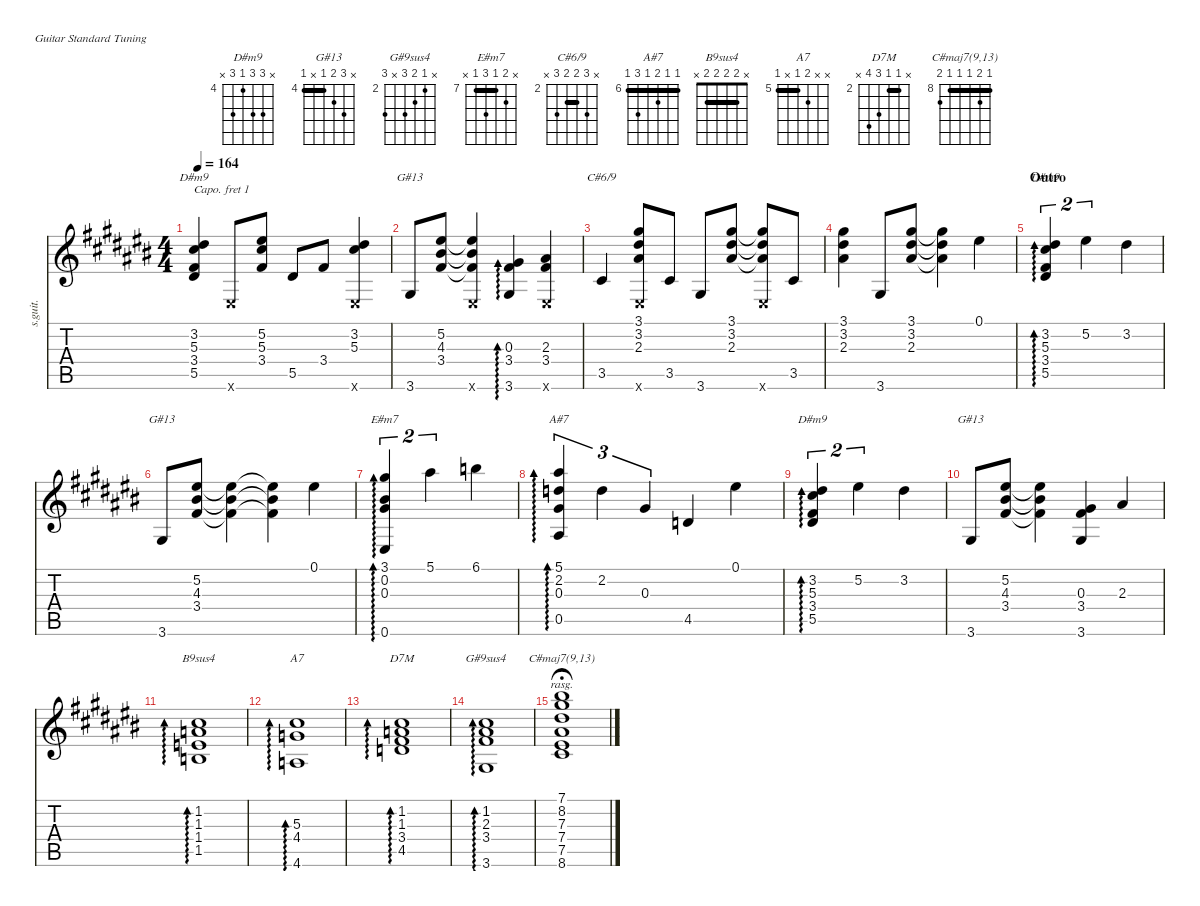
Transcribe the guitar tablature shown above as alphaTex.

\defaultSystemsLayout 4
\hideDynamics
\bracketExtendMode nobrackets
\otherSystemsTrackNameOrientation horizontal
\track ("Steel Guitar" "s.guit.") {instrument acousticguitarsteel}
\staff {score tabs}
\capo 1
\tuning (E4 B3 G3 D3 A2 E2)
\chord ("D#m9" x 6 6 4 6 x) {firstfret 4 showfingering false}
\chord ("G#13" x 6 5 4 x 4) {firstfret 4 showfingering false barre 4}
\chord ("G#9sus4" x 2 3 4 x 4) {firstfret 2 showfingering false}
\chord ("E#m7" x 8 7 9 7 x) {firstfret 7 showfingering false barre 7}
\chord ("C#6/9" x 4 3 3 4 x) {firstfret 2 showfingering false barre 3}
\chord ("A#7" 6 6 7 6 8 6) {firstfret 6 showfingering false barre (6 6 6)}
\chord ("B9sus4" x 2 2 2 2 x) {showfingering false barre (2 2 2)}
\chord ("A7" x x 6 5 x 5) {firstfret 5 showfingering false barre 5}
\chord ("D7M" x 2 2 4 5 x) {firstfret 2 showfingering false barre 2}
\chord ("C#maj7(9,13)" 8 9 8 8 8 9) {firstfret 8 showfingering false barre (8 8 8)}
\ts (4 4)
\tempo 164
\clef g2
\ks c#
(5.5{acc #} 3.4{acc #} 5.3{acc #} 3.2{acc #}).4{ch "D#m9" dy mf beam Up} 0.6{x acc #}.8{beam Up} (3.4{acc #} 5.3{acc #} 5.2{acc #}).8{beam Up} 5.5{acc #}.8{beam Up} 3.4{acc #}.8{beam Up} (5.3{acc #} 3.2{acc #} 0.6{x acc #}).4{beam Up} |
3.6{acc #}.8{ch "G#13" beam Up} (3.4{acc #} 4.3{acc #} 5.2{acc #}).8{beam Up} (0.6{x acc #} 3.4{t acc #} 4.3{t acc #} 5.2{t acc #}).4{beam Up} (3.6{acc #} 3.4{acc #} 0.3{acc #}).4{ad 0 beam Up} (2.3{acc #} 0.6{x acc #} 3.4{acc #}).4{beam Up} |
3.5{acc #}.4{ch "C#6/9" beam Up} (2.3{acc #} 3.2{acc #} 3.1{acc #} 0.6{x acc #}).8{beam Up} 3.5{acc #}.8{beam Up} 3.6{acc #}.8{beam Up} (2.3{acc #} 3.2{acc #} 3.1{acc #}).8{beam Up} (2.3{t acc #} 3.2{t acc #} 3.1{t acc #} 0.6{x acc #}).8{beam Up} 3.5{acc #}.8{beam Up} |
(2.3{acc #} 3.2{acc #} 3.1{acc #}).4{beam Down} 3.6{acc #}.8{beam Up} (2.3{acc #} 3.2{acc #} 3.1{acc #}).8{beam Up} (2.3{t acc #} 3.2{t acc #} 3.1{t acc #}).4{beam Down} 0.1{acc #}.4{beam Down} |
\section ("" "Outro")
(5.5{acc #} 3.4{acc #} 5.3{acc #} 3.2{acc #}).4{tu (2 3) ad 0 ch "D#m9" beam Up} 5.2{acc #}.4{tu (2 3) beam Down} 3.2{acc #}.4{beam Down} |
3.6{acc #}.8{ch "G#13" beam Up} (3.4{acc #} 4.3{acc #} 5.2{acc #}).8{beam Up} (3.4{t acc #} 4.3{t acc #} 5.2{t acc #}).4{beam Down} (3.4{t acc #} 4.3{t acc #} 5.2{t acc #}).4{beam Down} 0.1{acc #}.4{beam Down} |
(0.6{acc #} 0.3{acc #} 0.2{acc #} 3.1{acc #}).4{tu (2 3) ad 0 ch "E#m7" beam Up} 5.1{acc #}.4{tu (2 3) beam Down} 6.1{acc forcenatural}.4{beam Down} |
(0.5{acc #} 0.3{acc #} 2.2{acc forcenatural} 5.1{acc #}).4{tu (3 2) ad 0 ch "A#7" beam Up} 2.2{acc forcenatural}.4{tu (3 2) beam Down} 0.3{acc #}.4{tu (3 2) beam Up} 4.5{acc forcenatural}.4{beam Up} 0.1{acc #}.4{beam Down} |
(5.5{acc #} 3.4{acc #} 5.3{acc #} 3.2{acc #}).4{tu (2 3) ad 0 ch "D#m9" beam Up} 5.2{acc #}.4{tu (2 3) beam Down} 3.2{acc #}.4{beam Down} |
3.6{acc #}.8{ch "G#13" beam Up} (3.4{acc #} 4.3{acc #} 5.2{acc #}).8{beam Up} (3.4{t acc #} 4.3{t acc #} 5.2{t acc #}).4{beam Down} (3.6{acc #} 3.4{acc #} 0.3{acc #}).4{beam Up} 2.3{acc #}.4{beam Up} |
(1.5{acc forcenatural} 1.4{acc forcenatural} 1.3{acc forcenatural} 1.2{acc #}).1{ad 0 ch "B9sus4" beam Up} |
(4.6{acc forcenatural} 4.4{acc forcenatural} 5.3{acc #}).1{ad 0 ch "A7" beam Up} |
(4.5{acc forcenatural} 3.4{acc #} 1.3{acc forcenatural} 1.2{acc #}).1{ad 0 ch "D7M" beam Up} |
(3.6{acc #} 3.4{acc #} 2.3{acc #} 1.2{acc #}).1{ad 0 ch "G#9sus4" beam Up} |
(8.6{acc #} 7.5{acc #} 7.4{acc #} 7.3{acc #} 8.2{acc #} 7.1{acc #}).1{ch "C#maj7(9,13)" rasg amip fermata (medium 0.5) beam Down}
